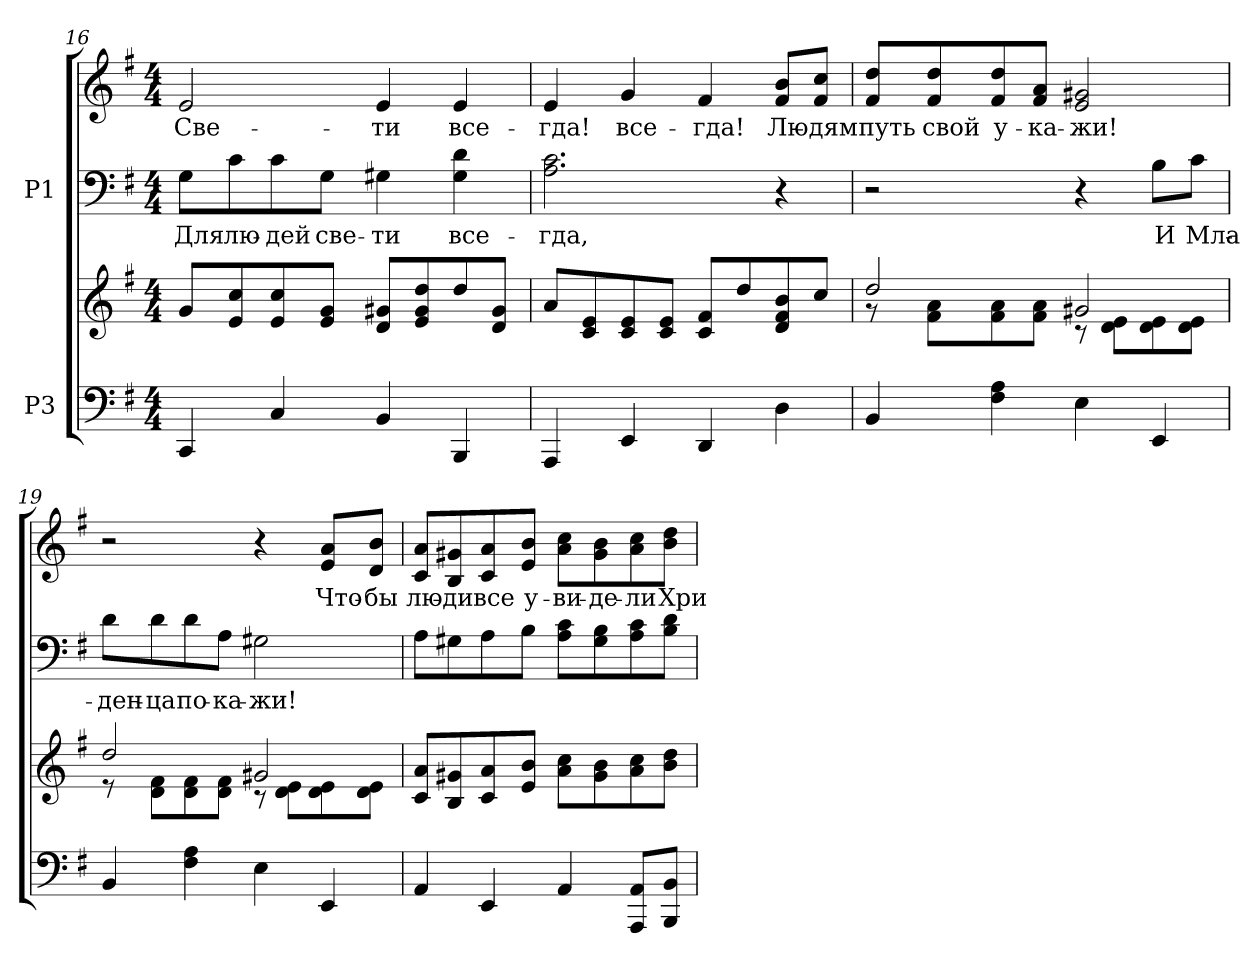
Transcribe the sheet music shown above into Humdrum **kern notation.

**kern	**kern	**kern	**text	**kern	**text
*part2	*part2	*part1	*part1	*part1	*part1
*staff4	*staff3	*staff2	*staff2	*staff1	*staff1
*I"P3	*	*I"P1	*	*	*
*clefF4	*clefG2	*clefF4	*	*clefG2	*
*k[f#]	*k[f#]	*k[f#]	*	*k[f#]	*
*G:	*G:	*G:	*	*G:	*
*M4/4	*M4/4	*M4/4	*	*M4/4	*
=16	=16	=16	=16	=16	=16
!	!	!	!LO:LY:a:color=#000000	!	!
!	!	!	!	!	!LO:LY:b:color=#000000
4CCi/	8gi/L	8Gi\L	Для	2ei/	Све-
!	!	!	!LO:LY:a:color=#000000	!	!
.	8ei/ 8cci	8ci\	лю-	.	.
!	!	!	!LO:LY:a:color=#000000	!	!
4Ci/	8ei/ 8cci	8ci\	-дей	.	.
!	!	!	!LO:LY:a:color=#000000	!	!
.	8ei/ 8giJ	8Gi\J	све-	.	.
!	!	!	!LO:LY:a:color=#000000	!	!
!	!	!	!	!	!LO:LY:b:color=#000000
4BBi/	8di/ 8g#XiL	4G#Xi\	-ти	4ei/	-ти
.	8ei/ 8g#i 8ddi	.	.	.	.
!	!	!	!LO:LY:a:color=#000000	!	!
!	!	!	!	!	!LO:LY:b:color=#000000
4BBBi/	8ddi/	4G#i\ 4di	все-	4ei/	все-
.	8di/ 8g#iJ	.	.	.	.
!!LO:LB:g=z
=17	=17	=17	=17	=17	=17
!	!	!	!LO:LY:a:color=#000000	!	!
!	!	!	!	!	!LO:LY:b:color=#000000
4AAAi/	8ai/L	2.Ai\ 2.ci	-гда,	4ei/	-гда!
.	8ci/ 8ei	.	.	.	.
!	!	!	!	!	!LO:LY:b:color=#000000
4EEi/	8ci/ 8ei	.	.	4gi/	все-
.	8ci/ 8eiJ	.	.	.	.
!	!	!	!	!	!LO:LY:b:color=#000000
4DDi/	8ci/ 8f#iL	.	.	4f#i/	-гда!
.	8ddi/	.	.	.	.
!	!	!	!	!	!LO:LY:b:color=#000000
4Di\	8di/ 8f#i 8bi	4r	.	8f#i/ 8biL	Лю-
!	!	!	!	!	!LO:LY:b:color=#000000
.	8cci/J	.	.	8f#i/ 8cciJ	-дям
=18	=18	=18	=18	=18	=18
*	*^	*	*	*	*
!	!	!	!	!	!	!LO:LY:b:color=#000000
4BBi/	2ddi/	8r	2r	.	8f#i/ 8ddiL	путь
!	!	!	!	!	!	!LO:LY:b:color=#000000
.	.	8f#i\ 8aiL	.	.	8f#i/ 8ddi	свой
!	!	!	!	!	!	!LO:LY:b:color=#000000
4F#i\ 4Ai	.	8f#i\ 8ai	.	.	8f#i/ 8ddi	у-
!	!	!	!	!	!	!LO:LY:b:color=#000000
.	.	8f#i\ 8aiJ	.	.	8f#i/ 8aiJ	-ка-
!	!	!	!	!	!	!LO:LY:b:color=#000000
4Ei\	2g#Xi/	8r	4r	.	2ei/ 2g#Xi	-жи!
.	.	8di\ 8eiL	.	.	.	.
!	!	!	!	!LO:LY:a:color=#000000	!	!
4EEi/	.	8di\ 8ei	8Bi\L	И	.	.
!	!	!	!	!LO:LY:a:color=#000000	!	!
.	.	8di\ 8eiJ	8ci\J	Мла-	.	.
=19	=19	=19	=19	=19	=19	=19
!	!	!	!	!LO:LY:a:color=#000000	!	!
4BBi/	2ddi/	8r	8di\L	-ден-	2r	.
!	!	!	!	!LO:LY:a:color=#000000	!	!
.	.	8di\ 8f#iL	8di\	-ца	.	.
!	!	!	!	!LO:LY:a:color=#000000	!	!
4F#i\ 4Ai	.	8di\ 8f#i	8di\	по-	.	.
!	!	!	!	!LO:LY:a:color=#000000	!	!
.	.	8di\ 8f#iJ	8Ai\J	-ка-	.	.
!	!	!	!	!LO:LY:a:color=#000000	!	!
4Ei\	2g#Xi/	8r	2G#Xi\	-жи!	4r	.
.	.	8di\ 8eiL	.	.	.	.
!	!	!	!	!	!	!LO:LY:b:color=#000000
4EEi/	.	8di\ 8ei	.	.	8ei/ 8aiL	Что-
!	!	!	!	!	!	!LO:LY:b:color=#000000
.	.	8di\ 8eiJ	.	.	8di/ 8biJ	-бы
*	*v	*v	*	*	*	*
!!LO:PB:g=z
=20	=20	=20	=20	=20	=20
*	*^	*	*	*	*
!	!	!	!	!	!	!LO:LY:b:color=#000000
*	*v	*v	*	*	*	*
4AAi/	8ci/ 8aiL	8Ai\L	.	8ci/ 8aiL	лю-
!	!	!	!	!	!LO:LY:b:color=#000000
.	8Bi/ 8g#Xi	8G#Xi\	.	8Bi/ 8g#Xi	-ди
!	!	!	!	!	!LO:LY:b:color=#000000
4EEi/	8ci/ 8ai	8Ai\	.	8ci/ 8ai	все
!	!	!	!	!	!LO:LY:b:color=#000000
.	8ei/ 8biJ	8Bi\J	.	8ei/ 8biJ	у-
!	!	!	!	!	!LO:LY:b:color=#000000
4AAi/	8ai\ 8cciL	8Ai\ 8ciL	.	8ai\ 8cciL	-ви-
!	!	!	!	!	!LO:LY:b:color=#000000
.	8g#i\ 8bi	8G#i\ 8Bi	.	8g#i\ 8bi	-де-
!	!	!	!	!	!LO:LY:b:color=#000000
8AAAi/ 8AAiL	8ai\ 8cci	8Ai\ 8ci	.	8ai\ 8cci	-ли
!	!	!	!	!	!LO:LY:b:color=#000000
8BBBi/ 8BBiJ	8bi\ 8ddiJ	8Bi\ 8diJ	.	8bi\ 8ddiJ	Хри-
=	=	=	=	=	=
*-	*-	*-	*-	*-	*-
